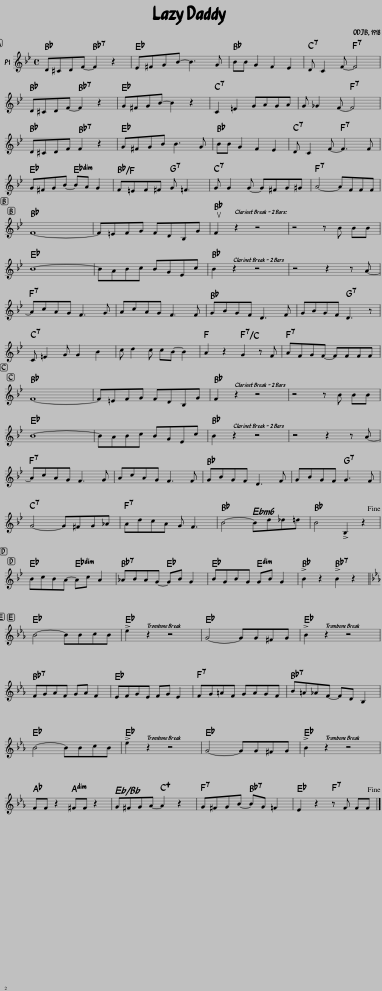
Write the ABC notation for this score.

X:1
L:1/8
M:4/4
I:linebreak $
K:Bb
V:1 treble
V:1
 D^CDF- F2 z2 | E^FGB- B3 G | BB G2 F2 E2 | D C2 F- F4 |$ D^CDF- F2 z2 | %5
 G^FGB- B2 z2 | C2 =E2 GAGA | G _G2 F- F4 |$ D^CDF F2 z2 | G^FGB B3 G | %10
 BB G2 F2 E2 | D C2 F- F3 F |$ G^FGB- BA G2 | F=EF^F G =F3 | G G2 G- G^FG^G | %15
 A4- AFFF |$ F8- | F=EFG FDB,G | uF2 z2 z4 | z4 z B BB |$ %20
 B8- | BABc BGEc | B2 z2 z4 | z4 z2 z A- |$ AcAG F3 G | %25
 AcAG F3 F | GBGF D3 F | GBGF D3 z |$ C =E2 G G2 B2 | c d2 c cB- B2 | %30
 A2 z2 G2 z F | AFGF- FFFF |$ F8- | F=EFG FDB,G | F2 z2 z4 | %35
 z4 z B BB |$ B8- | BABc BGEc | B2 z2 z4 | z4 z2 z A- |$ %40
 AcAG F3 G | AcAG F3 F | GBGF D3 F | GBGF G3 F |$ G4- G^FG_A | %45
 AdcA G F3 | B4- Bd_d=d | B4 !>!B,2 z2!fine! |$ BcBA- Ac A2 | _ABAG- GB G2 | %50
 BGBG GB G2 | !>!B2 z2 !>!B2 z2 ||$[K:Eb] B4- BBcB | !>!e2 z2 z4 | G4- GG^FG | %55
 !>!B2 z2 z4 |$ FGAF GA F2 | EFGE FG E2 | FG=AF GAGF | B=A_AF- FD B,2 |$ %60
 B4- BBcB | !>!e2 z2 z4 | G4- GG^FG | !>!B2 z2 z4 |$ FF z2 ^FF z2 | %65
 G^FGA- A2 z2 | G^FGB- BG =F2 | E2 z2 z F FF!fine! |] %68
